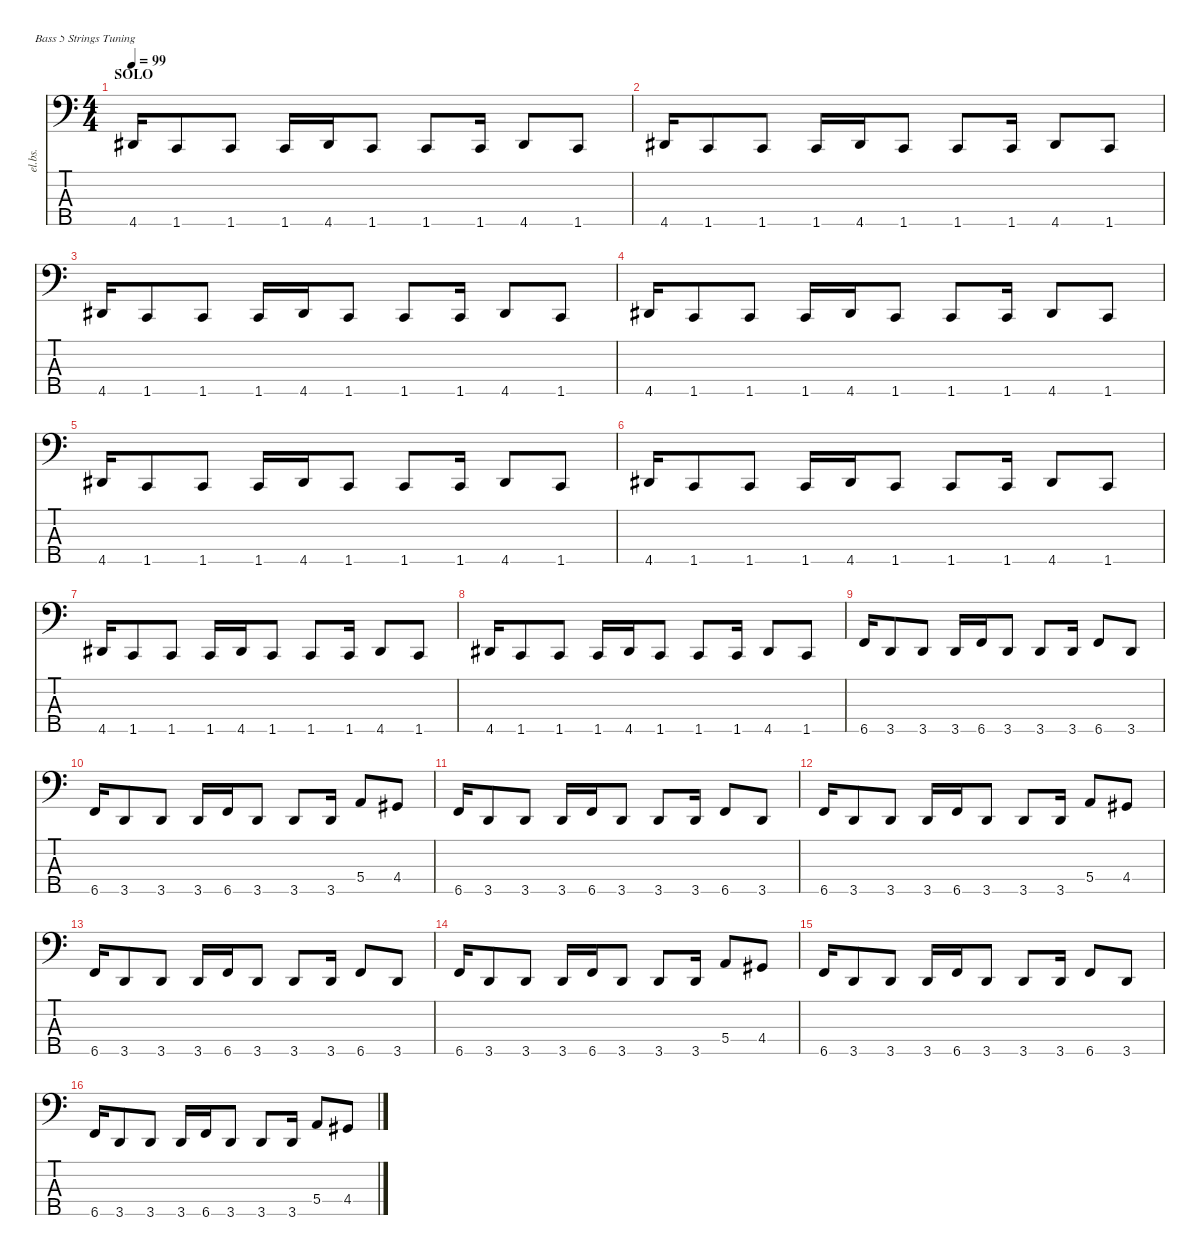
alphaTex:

\defaultSystemsLayout 4
\hideDynamics
\bracketExtendMode nobrackets
\otherSystemsTrackNameOrientation horizontal
\track ("bass" "el.bs.") {instrument electricbassfinger}
\staff {score tabs}
\tuning (G2 D2 A1 E1 B0)
\ts (4 4)
\section ("" "SOLO")
\tempo 99
\clef f4
\ks c
4.5{acc #}.16{dy f} 1.5.8 1.5.8 1.5.16 4.5{acc #}.16 1.5.8 1.5.8 1.5.16 4.5{acc #}.8 1.5.8 |
4.5{acc #}.16 1.5.8 1.5.8 1.5.16 4.5{acc #}.16 1.5.8 1.5.8 1.5.16 4.5{acc #}.8 1.5.8 |
4.5{acc #}.16 1.5.8 1.5.8 1.5.16 4.5{acc #}.16 1.5.8 1.5.8 1.5.16 4.5{acc #}.8 1.5.8 |
4.5{acc #}.16 1.5.8 1.5.8 1.5.16 4.5{acc #}.16 1.5.8 1.5.8 1.5.16 4.5{acc #}.8 1.5.8 |
4.5{acc #}.16 1.5.8 1.5.8 1.5.16 4.5{acc #}.16 1.5.8 1.5.8 1.5.16 4.5{acc #}.8 1.5.8 |
4.5{acc #}.16 1.5.8 1.5.8 1.5.16 4.5{acc #}.16 1.5.8 1.5.8 1.5.16 4.5{acc #}.8 1.5.8 |
4.5{acc #}.16 1.5.8 1.5.8 1.5.16 4.5{acc #}.16 1.5.8 1.5.8 1.5.16 4.5{acc #}.8 1.5.8 |
4.5{acc #}.16 1.5.8 1.5.8 1.5.16 4.5{acc #}.16 1.5.8 1.5.8 1.5.16 4.5{acc #}.8 1.5.8 |
6.5.16 3.5.8 3.5.8 3.5.16 6.5.16 3.5.8 3.5.8 3.5.16 6.5.8 3.5.8 |
6.5.16 3.5.8 3.5.8 3.5.16 6.5.16 3.5.8 3.5.8 3.5.16 5.4.8 4.4{acc #}.8 |
6.5.16 3.5.8 3.5.8 3.5.16 6.5.16 3.5.8 3.5.8 3.5.16 6.5.8 3.5.8 |
6.5.16 3.5.8 3.5.8 3.5.16 6.5.16 3.5.8 3.5.8 3.5.16 5.4.8 4.4{acc #}.8 |
6.5.16 3.5.8 3.5.8 3.5.16 6.5.16 3.5.8 3.5.8 3.5.16 6.5.8 3.5.8 |
6.5.16 3.5.8 3.5.8 3.5.16 6.5.16 3.5.8 3.5.8 3.5.16 5.4.8 4.4{acc #}.8 |
6.5.16 3.5.8 3.5.8 3.5.16 6.5.16 3.5.8 3.5.8 3.5.16 6.5.8 3.5.8 |
6.5.16 3.5.8 3.5.8 3.5.16 6.5.16 3.5.8 3.5.8 3.5.16 5.4.8 4.4{acc #}.8
